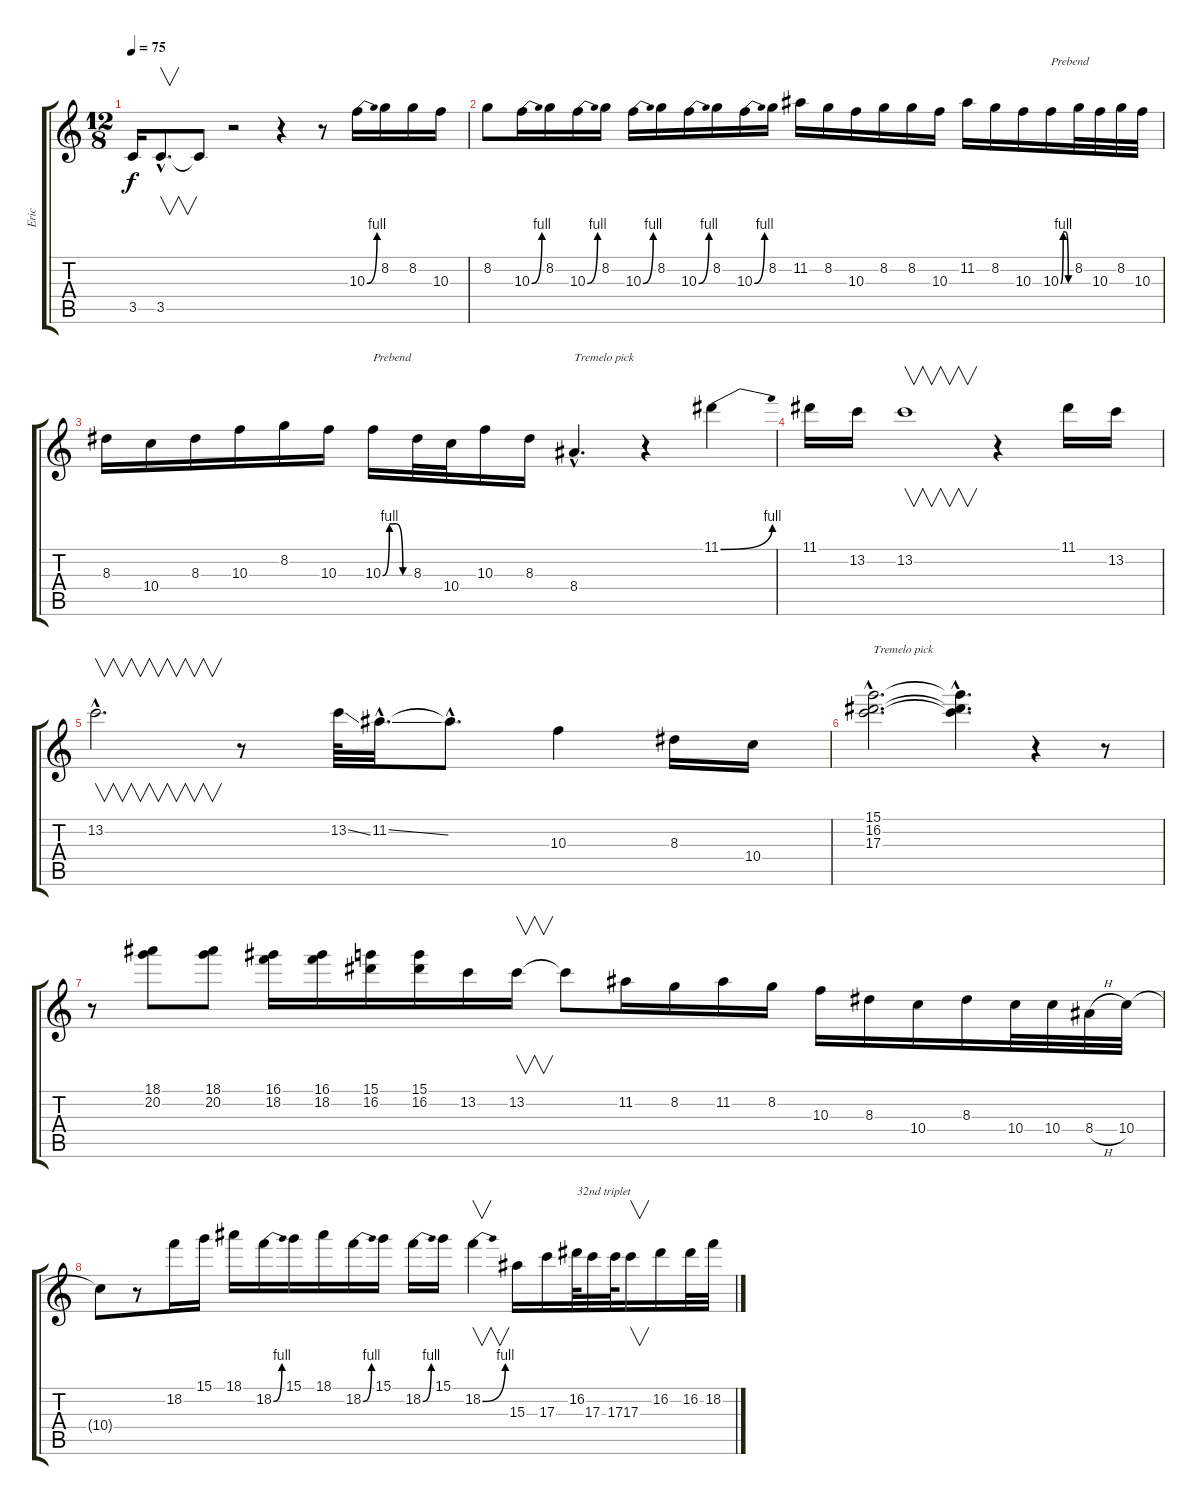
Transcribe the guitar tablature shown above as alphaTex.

\track ("Eric" "Eric") {instrument overdrivenguitar}
\staff {score tabs}
\tuning (E4 B3 G3 D3 A2 E2) {hide}
\ts (12 8)
\tempo 75
\clef g2
\ks c
3.5.16{dy f} 3.5{hac}.8{v d} 3.5{t}.8 r.2 r.4 r.8 10.3{be (bend 0 0 60 4)}.16 8.2.16 8.2.16 10.3.16 |
8.2.8 10.3{be (bend 0 0 60 4)}.16 8.2.16 10.3{be (bend 0 0 60 4)}.16 8.2.16 10.3{be (bend 0 0 60 4)}.16 8.2.16 10.3{be (bend 0 0 60 4)}.16 8.2.16 10.3{be (bend 0 0 60 4)}.16 8.2.16 11.2.16 8.2.16 10.3.16 8.2.16 8.2.16 10.3.16 11.2.16 8.2.16 10.3.16 10.3{be (custom 0 0 15 4 30 4 45 0 60 0)}.16{txt "Prebend"} 8.2.32 10.3.32 8.2.32 10.3.32 |
8.3.16 10.4.16 8.3.16 10.3.16 8.2.16 10.3.16 10.3{be (custom 0 0 15 4 30 4 45 0 60 0)}.16{txt "Prebend"} 8.3.32 10.4.32 10.3.16 8.3.16 8.4{hac}.4{d txt "Tremelo pick"} r.4 11.1{be (bend 0 0 60 4)}.4 |
11.1.16 13.2.16 13.2.1{v} r.4 11.1.16 13.2.16 |
13.2{hac}.2{v d} r.8 13.2{ss}.64 11.2{ss hac}.32{d} 11.2{hac t}.8{d} 10.3.4 8.3.16 10.4.16 |
(15.1{hac} 16.2{hac} 17.3{hac}).2{d txt "Tremelo pick"} (15.1{hac t} 16.2{hac t} 17.3{hac t}).4{d} r.4 r.8 |
r.8 (18.1 20.2).8 (18.1 20.2).8 (16.1 18.2).16 (16.1 18.2).16 (15.1 16.2).16 (15.1 16.2).16 13.2.16 13.2.16{v} 13.2{t}.8 11.2.16 8.2.16 11.2.16 8.2.16 10.3.16 8.3.16 10.4.16 8.3.16 10.4.32 10.4.32 8.4{h}.32 10.4.32 |
10.4{t}.8 r.8 18.2.16 15.1.16 18.1.16 18.2{be (bend 0 0 60 4)}.16 15.1.16 18.1.16 18.2{be (bend 0 0 60 4)}.16 15.1.16 18.2{be (bend 0 0 60 4)}.16 15.1.16 18.2{be (bend 0 0 60 4)}.4{v} 15.3.16 17.3.16 16.2.64{txt "32nd triplet"} 17.3.32 17.3.64 17.3.16{v} 16.2.16 16.2.32 18.2.32
